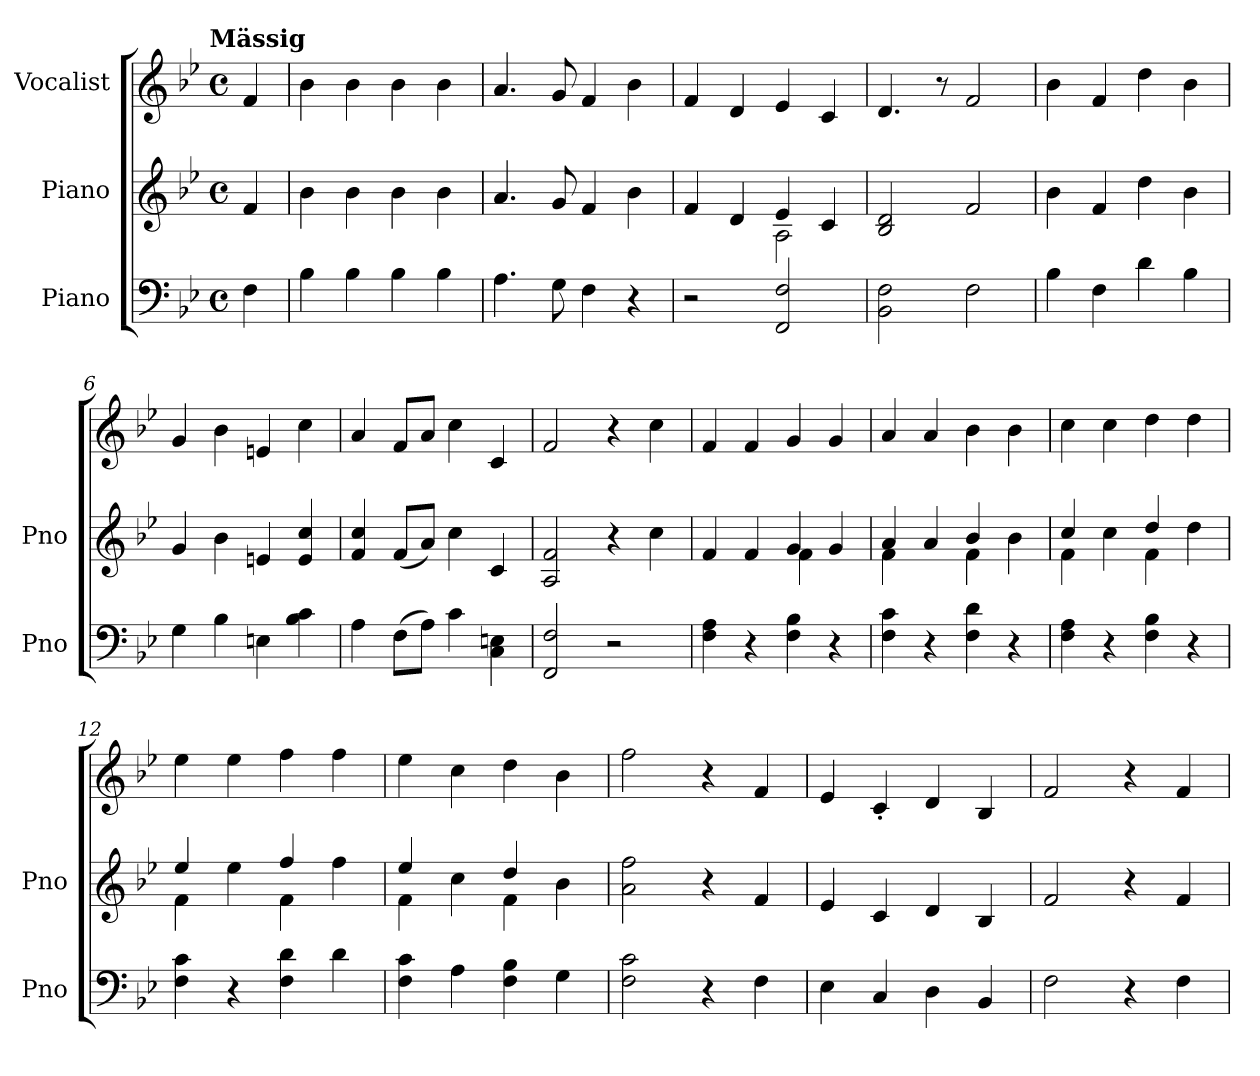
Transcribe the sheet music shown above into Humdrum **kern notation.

**kern	**kern	**kern
*part3	*part2	*part1
*staff3	*staff2	*staff1
*I"Piano	*I"Piano	*I"Vocalist
*I'Pno	*I'Pno	*
*clefF4	*clefG2	*clefG2
*k[b-e-]	*k[b-e-]	*k[b-e-]
*B-:	*B-:	*B-:
!!LO:TX:omd:t=Mässig
*M4/4	*M4/4	*M4/4
*met(c)	*met(c)	*met(c)
*MM118	*MM118	*MM118
=	=	=
4F	4f	4f
=1	=1	=1
4B-	4b-	4b-
4B-	4b-	4b-
4B-	4b-	4b-
4B-	4b-	4b-
=2	=2	=2
4.A	4.a	4.a
8G	8g	8g
4F	4f	4f
4r	4b-	4b-
=3	=3	=3
*	*^	*
2r	4f	2ryy	4f
.	4d	.	4d
2FF 2F	4e-	2A	4e-
.	4c	.	4c
*	*v	*v	*
=4	=4	=4
2BB- 2F	2B- 2d	4.d
.	.	8r
2F	2f	2f
=5	=5	=5
4B-	4b-	4b-
4F	4f	4f
4d	4dd	4dd
4B-	4b-	4b-
=6	=6	=6
4G	4g	4g
4B-	4b-	4b-
4En	4en	4en
4B- 4c	4e 4cc	4cc
=7	=7	=7
4A	4f 4cc	4a
(8FL	(8fL	8fL
8AJ)	8aJ)	8aJ
4c	4cc	4cc
4C 4En	4c	4c
=8	=8	=8
2FF 2F	2A 2f	2f
2r	4r	4r
.	4cc	4cc
=9	=9	=9
*	*^	*
4F 4A	4f	2ryy	4f
4r	4f	.	4f
4F 4B-	4g	4f	4g
4r	4g	4ryy	4g
=10	=10	=10	=10
4F 4c	4a	4f	4a
4r	4a	4ryy	4a
4F 4d	4b-	4f	4b-
4r	4b-	4ryy	4b-
=11	=11	=11	=11
4F 4A	4cc	4f	4cc
4r	4cc	4ryy	4cc
4F 4B-	4dd	4f	4dd
4r	4dd	4ryy	4dd
=12	=12	=12	=12
4F 4c	4ee-	4f	4ee-
4r	4ee-	4ryy	4ee-
4F 4d	4ff	4f	4ff
4d	4ff	4ryy	4ff
=13	=13	=13	=13
4F 4c	4ee-	4f	4ee-
4A	4cc	4ryy	4cc
4F 4B-	4dd	4f	4dd
4G	4b-	4ryy	4b-
*	*v	*v	*
=14	=14	=14
2F 2c	2a 2ff	2ff
4r	4r	4r
4F	4f	4f
=15	=15	=15
4E-	4e-	4e-
4C	4c	4c'
4D	4d	4d
4BB-	4B-	4B-
=16	=16	=16
2F	2f	2f
4r	4r	4r
4F	4f	4f
=	=	=
*-	*-	*-
